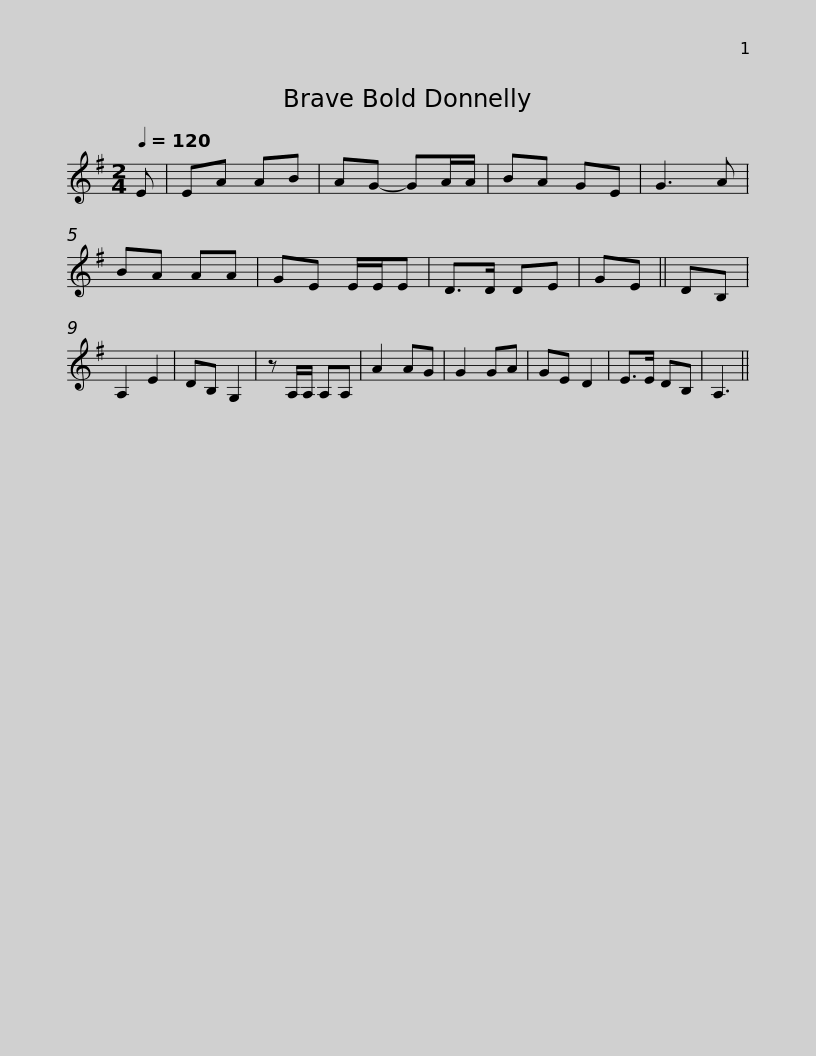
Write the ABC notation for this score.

X:1
L:1/8
Q:1/4=120
M:2/4
I:linebreak $
K:G
V:1 treble
V:1
 E | EA AB | AG- GA/A/ | BA GE | G3 A | %5
 BA AA | GE E/E/E | D>D DE | GE || DB, | %10
 A,2 E2 | DB, G,2 |$ z A,/A,/ A,A, | A2 AG | G2 GA | %15
 GE D2 | E>E DB, | A,3 || %18
